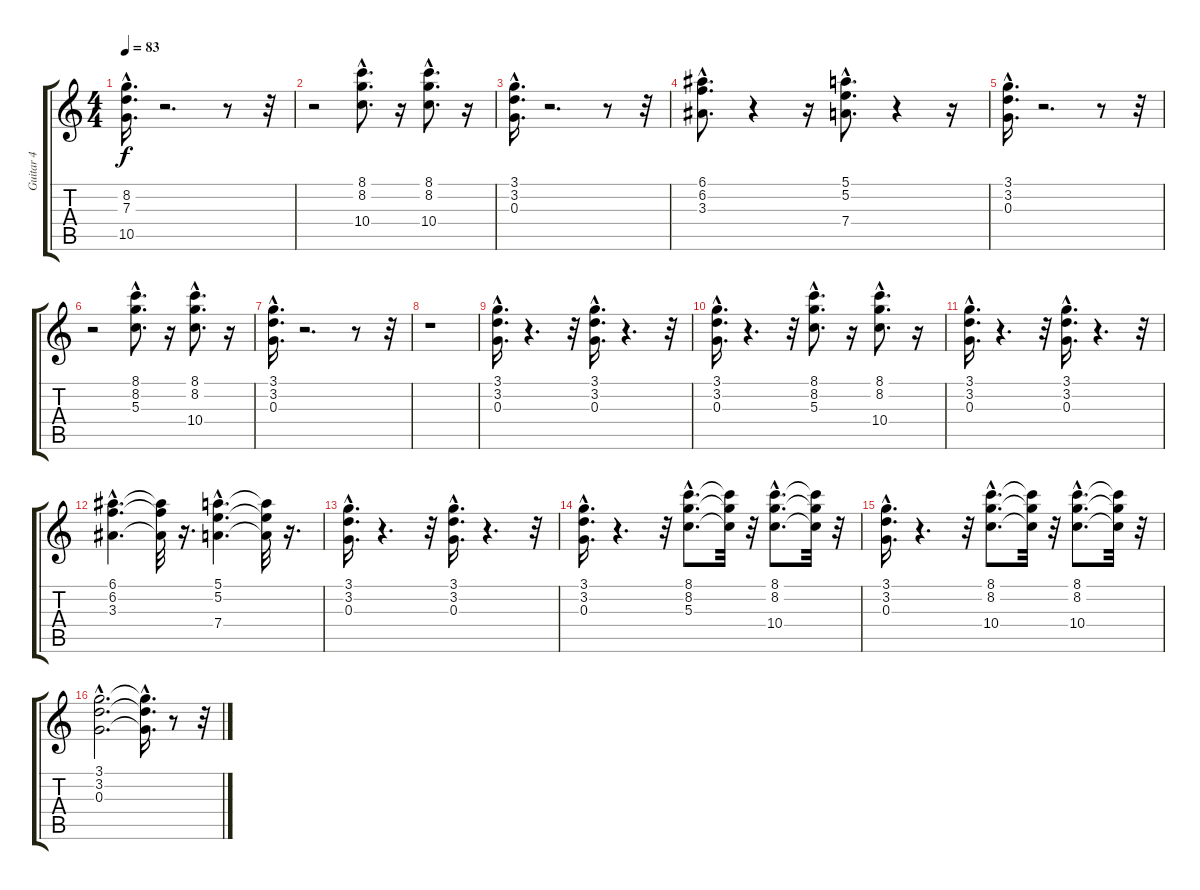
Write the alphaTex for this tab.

\track ("Guitar 4" "Guitar 4") {instrument overdrivenguitar}
\staff {score tabs}
\tuning (E4 B3 G3 D3 A2 E2) {hide}
\ts (4 4)
\tempo 83
\clef g2
\ks c
(8.2{hac} 7.3{hac} 10.5{hac}).16{d dy f instrument overdrivenguitar} r.2{d} r.8 r.32 |
r.2 (8.1{hac} 8.2{hac} 10.4{hac}).8{d} r.16 (8.1{hac} 8.2{hac} 10.4{hac}).8{d} r.16 |
(3.1{hac} 3.2{hac} 0.3{hac}).16{d} r.2{d} r.8 r.32 |
(6.1{hac} 6.2{hac} 3.3{hac}).8{d} r.4 r.16 (5.1{hac} 5.2{hac} 7.4{hac}).8{d} r.4 r.16 |
(3.1{hac} 3.2{hac} 0.3{hac}).16{d} r.2{d} r.8 r.32 |
r.2 (8.1{hac} 8.2{hac} 5.3{hac}).8{d} r.16 (8.1{hac} 8.2{hac} 10.4{hac}).8{d} r.16 |
(3.1{hac} 3.2{hac} 0.3{hac}).16{d} r.2{d} r.8 r.32 |
r.1 |
(3.1{hac} 3.2{hac} 0.3{hac}).16{d} r.4{d} r.32 (3.1{hac} 3.2{hac} 0.3{hac}).16{d} r.4{d} r.32 |
(3.1{hac} 3.2{hac} 0.3{hac}).16{d} r.4{d} r.32 (8.1{hac} 8.2{hac} 5.3{hac}).8{d} r.16 (8.1{hac} 8.2{hac} 10.4{hac}).8{d} r.16 |
(3.1{hac} 3.2{hac} 0.3{hac}).16{d} r.4{d} r.32 (3.1{hac} 3.2{hac} 0.3{hac}).16{d} r.4{d} r.32 |
(6.1{hac} 6.2{hac} 3.3{hac}).4{d} (6.1{t} 6.2{t} 3.3{t}).32 r.16{d} (5.1{hac} 5.2{hac} 7.4{hac}).4{d} (5.1{t} 5.2{t} 7.4{t}).32 r.16{d} |
(3.1{hac} 3.2{hac} 0.3{hac}).16{d} r.4{d} r.32 (3.1{hac} 3.2{hac} 0.3{hac}).16{d} r.4{d} r.32 |
(3.1{hac} 3.2{hac} 0.3{hac}).16{d} r.4{d} r.32 (8.1{hac} 8.2{hac} 5.3{hac}).8{d} (8.1{t} 8.2{t} 5.3{t}).32 r.32 (8.1{hac} 8.2{hac} 10.4{hac}).8{d} (8.1{t} 8.2{t} 10.4{t}).32 r.32 |
(3.1{hac} 3.2{hac} 0.3{hac}).16{d} r.4{d} r.32 (8.1{hac} 8.2{hac} 10.4{hac}).8{d} (8.1{t} 8.2{t} 10.4{t}).32 r.32 (8.1{hac} 8.2{hac} 10.4{hac}).8{d} (8.1{t} 8.2{t} 10.4{t}).32 r.32 |
(3.1{hac} 3.2{hac} 0.3{hac}).2{d} (3.1{hac t} 3.2{hac t} 0.3{hac t}).16{d} r.8 r.32
